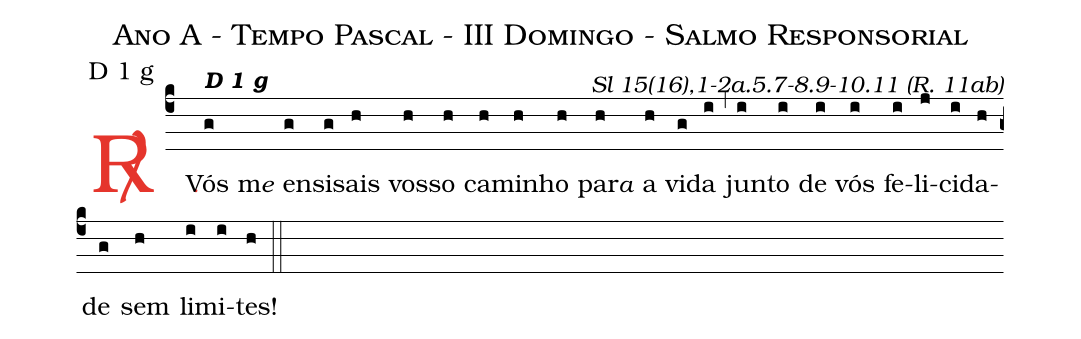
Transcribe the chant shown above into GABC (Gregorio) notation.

name: Ano A - Tempo Pascal - III Domingo - Salmo Responsorial;
mode: D 1 g;
commentary: Sl 15(16),1-2a.5.7-8.9-10.11 (R. 11ab);
%%
(c4)

<c><sp>R/</sp>.</c>() Vós<alt>\textbf{D 1 g}</alt>(g) m<e>e</e> en(g)si(g)sais(h) vos(h)so(h) ca(h)mi(h)nho(h) pa(h)r<e>a</e> a(h) vi(g)da(i) (,) jun(i)to(i) de(i) vós(i) fe(i)li(j)ci(i)da(h)de(g) sem(h) li(i)mi(i)tes!(h)

(::)
